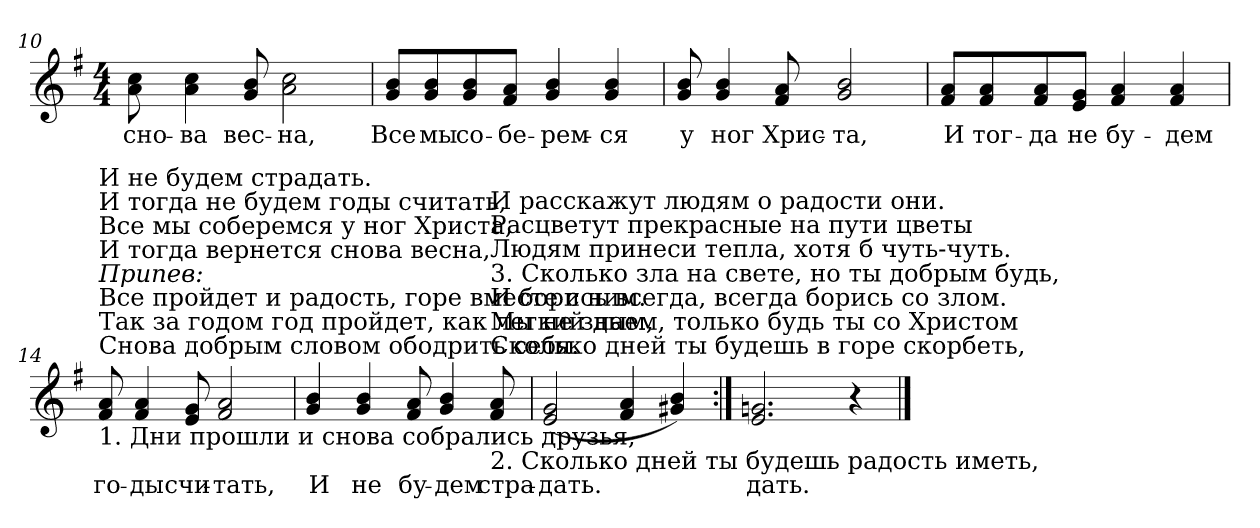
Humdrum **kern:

**kern	**text
*part1	*part1
*staff1	*staff1
*clefG2	*
*k[f#]	*
*e:	*
*M4/4	*
=10	=10
!	!LO:LY:b:color=#000000
8ai\ 8cci	сно-
!	!LO:LY:b:color=#000000
4ai\ 4cci	-ва
!	!LO:LY:b:color=#000000
8gi/ 8bi	вес-
!	!LO:LY:b:color=#000000
2ai\ 2cci	-на,
!!LO:LB:g=z
=11	=11
!	!LO:LY:b:color=#000000
8gi/ 8biL	Все
!	!LO:LY:b:color=#000000
8gi/ 8bi	мы
!	!LO:LY:b:color=#000000
8gi/ 8bi	со-
!	!LO:LY:b:color=#000000
8f#i/ 8aiJ	-бе-
!	!LO:LY:b:color=#000000
4gi/ 4bi	-рем-
!	!LO:LY:b:color=#000000
4gi/ 4bi	-ся
=12	=12
!	!LO:LY:b:color=#000000
8gi/ 8bi	у
!	!LO:LY:b:color=#000000
4gi/ 4bi	ног
!	!LO:LY:b:color=#000000
8f#i/ 8ai	Хрис-
!	!LO:LY:b:color=#000000
2gi/ 2bi	-та,
=13	=13
!	!LO:LY:b:color=#000000
8f#i/ 8aiL	И
!	!LO:LY:b:color=#000000
8f#i/ 8ai	тог-
!	!LO:LY:b:color=#000000
8f#i/ 8ai	-да
!	!LO:LY:b:color=#000000
8ei/ 8giJ	не
!	!LO:LY:b:color=#000000
4f#i/ 4ai	бу-
!	!LO:LY:b:color=#000000
4f#i/ 4ai	-дем
!!LO:LB:g=z
=14	=14
!LO:TX:b:t=1. Дни прошли и снова собрались друзья,	!
!LO:TX:t=Снова добрым словом ободрить себя.	!
!LO:TX:t=Так за годом год пройдет, как легкий дым,	!
!LO:TX:t=Все пройдет и радость, горе вместе с ним.	!
!LO:TX:i:t=Припев&colon;	!
!LO:TX:t=И тогда вернется снова весна,	!
!LO:TX:t=Все мы соберемся у ног Христа,	!
!LO:TX:t=И тогда не будем годы считать,	!
!LO:TX:t=И не будем страдать.	!
!	!LO:LY:b:color=#000000
8f#i/ 8ai	го-
!	!LO:LY:b:color=#000000
4f#i/ 4ai	-ды
!	!LO:LY:b:color=#000000
8ei/ 8gi	счи-
!	!LO:LY:b:color=#000000
2f#i/ 2ai	-тать,
=15	=15
!	!LO:LY:b:color=#000000
4gi/ 4bi	И
!	!LO:LY:b:color=#000000
4gi/ 4bi	не
!	!LO:LY:b:color=#000000
8f#i/ 8ai	бу-
!	!LO:LY:b:color=#000000
4gi/ 4bi	-дем
!LO:TX:b:t=2. Сколько дней ты будешь радость иметь,	!
!LO:TX:t=Сколько дней ты будешь в горе скорбеть,	!
!LO:TX:t=Мы не знаем, только будь ты со Христом	!
!LO:TX:t=И борись всегда, всегда борись со злом.	!
!LO:TX:t=3. Сколько зла на свете, но ты добрым будь,	!
!LO:TX:t=Людям принеси тепла, хотя б чуть-чуть.	!
!LO:TX:t=Расцветут прекрасные на пути цветы	!
!LO:TX:t=И расскажут людям о радости они.	!
!	!LO:LY:b:color=#000000
8f#i/ 8ai	стра-
=16	=16
!	!LO:LY:b:color=#000000
(2ei/ 2gi	-дать.
4f#i/ 4ai	.
4g#Xi/ 4bi)	.
=17:|!	=17:|!
!	!LO:LY:b:color=#000000
2.ei/ 2.gni	дать.
4r	.
==	==
*-	*-
